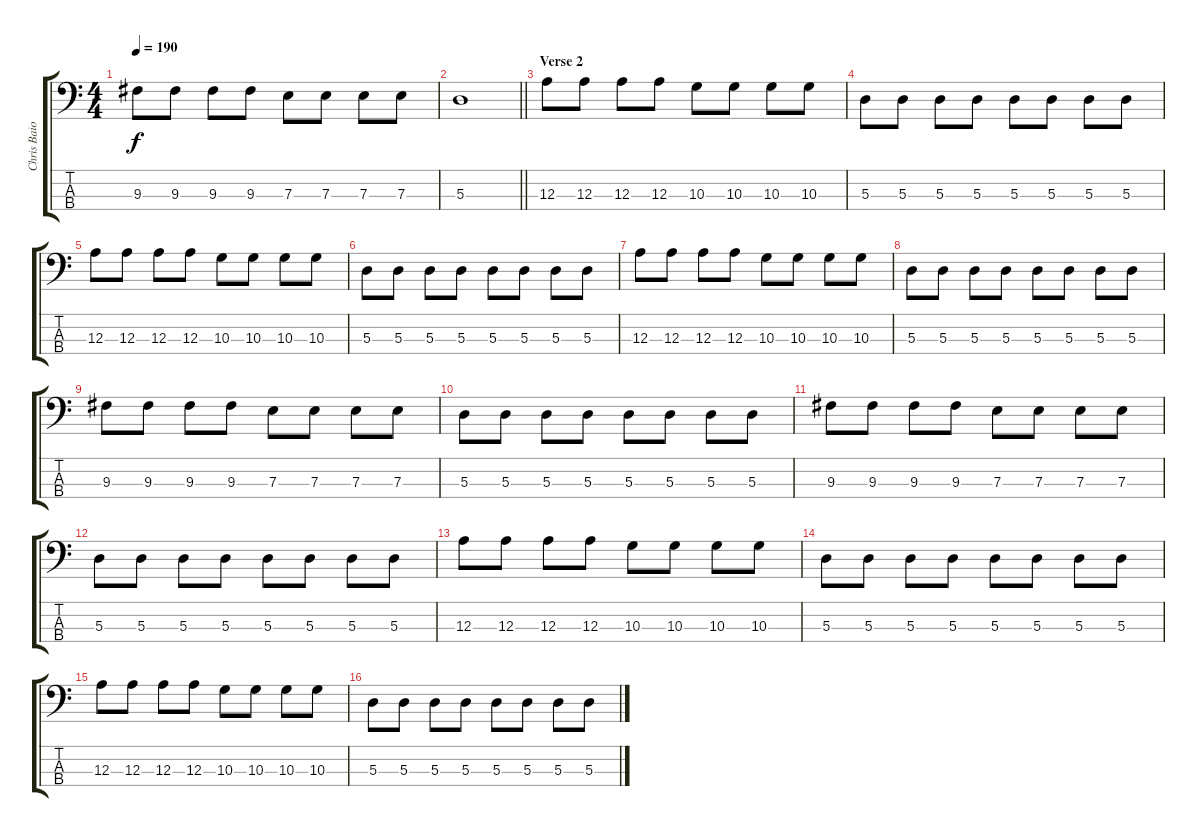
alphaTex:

\track ("Chris Baio - Bass Guitar" "Chris Baio") {instrument electricbassfinger}
\staff {score tabs}
\tuning (G2 D2 A1 E1) {hide}
\ts (4 4)
\tempo 190
\clef f4
\ks c
9.3.8{dy f} 9.3.8 9.3.8 9.3.8 7.3.8 7.3.8 7.3.8 7.3.8 |
\barLineRight lightlight
5.3.1 |
\section ("" "Verse 2")
12.3.8 12.3.8 12.3.8 12.3.8 10.3.8 10.3.8 10.3.8 10.3.8 |
5.3.8 5.3.8 5.3.8 5.3.8 5.3.8 5.3.8 5.3.8 5.3.8 |
12.3.8 12.3.8 12.3.8 12.3.8 10.3.8 10.3.8 10.3.8 10.3.8 |
5.3.8 5.3.8 5.3.8 5.3.8 5.3.8 5.3.8 5.3.8 5.3.8 |
12.3.8 12.3.8 12.3.8 12.3.8 10.3.8 10.3.8 10.3.8 10.3.8 |
5.3.8 5.3.8 5.3.8 5.3.8 5.3.8 5.3.8 5.3.8 5.3.8 |
9.3.8 9.3.8 9.3.8 9.3.8 7.3.8 7.3.8 7.3.8 7.3.8 |
5.3.8 5.3.8 5.3.8 5.3.8 5.3.8 5.3.8 5.3.8 5.3.8 |
9.3.8 9.3.8 9.3.8 9.3.8 7.3.8 7.3.8 7.3.8 7.3.8 |
5.3.8 5.3.8 5.3.8 5.3.8 5.3.8 5.3.8 5.3.8 5.3.8 |
12.3.8 12.3.8 12.3.8 12.3.8 10.3.8 10.3.8 10.3.8 10.3.8 |
5.3.8 5.3.8 5.3.8 5.3.8 5.3.8 5.3.8 5.3.8 5.3.8 |
12.3.8 12.3.8 12.3.8 12.3.8 10.3.8 10.3.8 10.3.8 10.3.8 |
5.3.8 5.3.8 5.3.8 5.3.8 5.3.8 5.3.8 5.3.8 5.3.8
